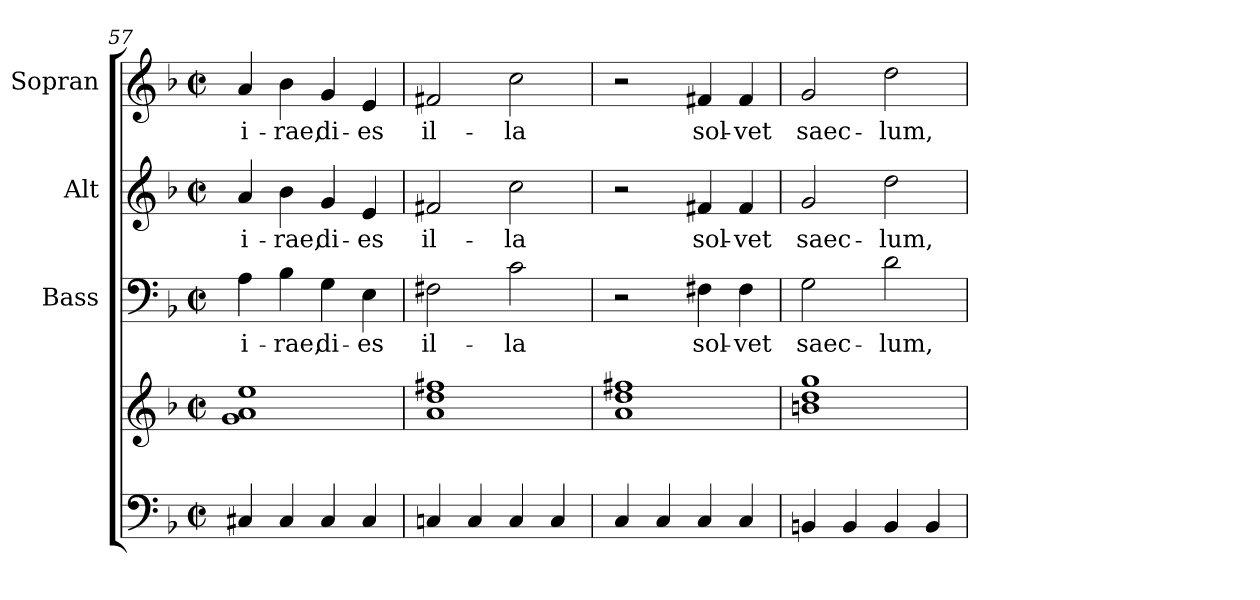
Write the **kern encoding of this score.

**kern	**kern	**kern	**text	**kern	**text	**kern	**text
*part4	*part4	*part3	*part3	*part2	*part2	*part1	*part1
*staff5	*staff4	*staff3	*staff3	*staff2	*staff2	*staff1	*staff1
*	*	*I"Bass	*	*I"Alt	*	*I"Sopran	*
*	*	*I'B.	*	*I'A.	*	*I'S.	*
!!LO:LB:g=z
*clefF4	*clefG2	*clefF4	*	*clefG2	*	*clefG2	*
*k[b-]	*k[b-]	*k[b-]	*	*k[b-]	*	*k[b-]	*
*F:	*F:	*F:	*	*F:	*	*F:	*
*M2/2	*M2/2	*M2/2	*	*M2/2	*	*M2/2	*
*met(c|)	*met(c|)	*met(c|)	*	*met(c|)	*	*met(c|)	*
=57	=57	=57	=57	=57	=57	=57	=57
!	!	!	!LO:LY:b	!	!LO:LY:b	!	!LO:LY:b
4C#X/	1g 1a 1ee	4A\	i-	4a/	i-	4a/	i-
!	!	!	!LO:LY:b	!	!LO:LY:b	!	!LO:LY:b
4C#/	.	4B-\	-rae,	4b-\	-rae,	4b-\	-rae,
!	!	!	!LO:LY:b	!	!LO:LY:b	!	!LO:LY:b
4C#/	.	4G\	di-	4g/	di-	4g/	di-
!	!	!	!LO:LY:b	!	!LO:LY:b	!	!LO:LY:b
4C#/	.	4E\	-es	4e/	-es	4e/	-es
=58	=58	=58	=58	=58	=58	=58	=58
!	!	!	!LO:LY:b	!	!LO:LY:b	!	!LO:LY:b
4Cn/	1a 1dd 1ff#X	2F#X\	il-	2f#X/	il-	2f#X/	il-
4C/	.	.	.	.	.	.	.
!	!	!	!LO:LY:b	!	!LO:LY:b	!	!LO:LY:b
4C/	.	2c\	-la	2cc\	-la	2cc\	-la
4C/	.	.	.	.	.	.	.
=59	=59	=59	=59	=59	=59	=59	=59
4C/	1a 1dd 1ff#X	2r	.	2r	.	2r	.
4C/	.	.	.	.	.	.	.
!	!	!	!LO:LY:b	!	!LO:LY:b	!	!LO:LY:b
4C/	.	4F#X\	sol-	4f#X/	sol-	4f#X/	sol-
!	!	!	!LO:LY:b	!	!LO:LY:b	!	!LO:LY:b
4C/	.	4F#\	-vet	4f#/	-vet	4f#/	-vet
=60	=60	=60	=60	=60	=60	=60	=60
!	!	!	!LO:LY:b	!	!LO:LY:b	!	!LO:LY:b
4BBn/	1bn 1dd 1gg	2G\	saec-	2g/	saec-	2g/	saec-
4BB/	.	.	.	.	.	.	.
!	!	!	!LO:LY:b	!	!LO:LY:b	!	!LO:LY:b
4BB/	.	2d\	-lum,	2dd\	-lum,	2dd\	-lum,
4BB/	.	.	.	.	.	.	.
=	=	=	=	=	=	=	=
*-	*-	*-	*-	*-	*-	*-	*-
